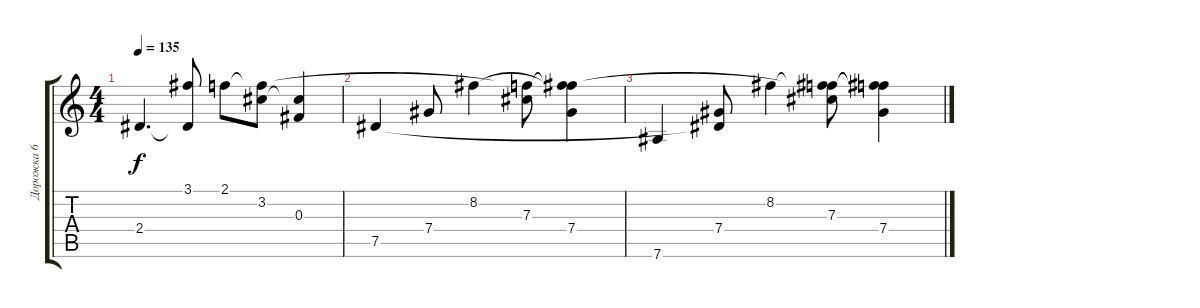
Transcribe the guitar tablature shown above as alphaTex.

\track ("Дорожка 6" "Дорожка 6") {instrument electricguitarclean}
\staff {score tabs}
\tuning (Eb4 Bb3 Gb3 Db3 Ab2 Eb2) {hide}
\ts (4 4)
\tempo 135
\clef g2
\ks c
2.4.4{d dy f} (3.1 2.4{t}).8 2.1.8 (2.1{t} 3.2).8 (3.2{t} 0.3).4 |
7.5.4 7.4.8 8.2.4 (2.1{t} 7.3).8 (2.1{t} 8.2{t} 7.4).4 |
7.6.4 (7.4 7.5{t}).8 8.2.4 (2.1{t} 8.2{t} 7.3).8 (2.1{t} 8.2{t} 7.4).4
